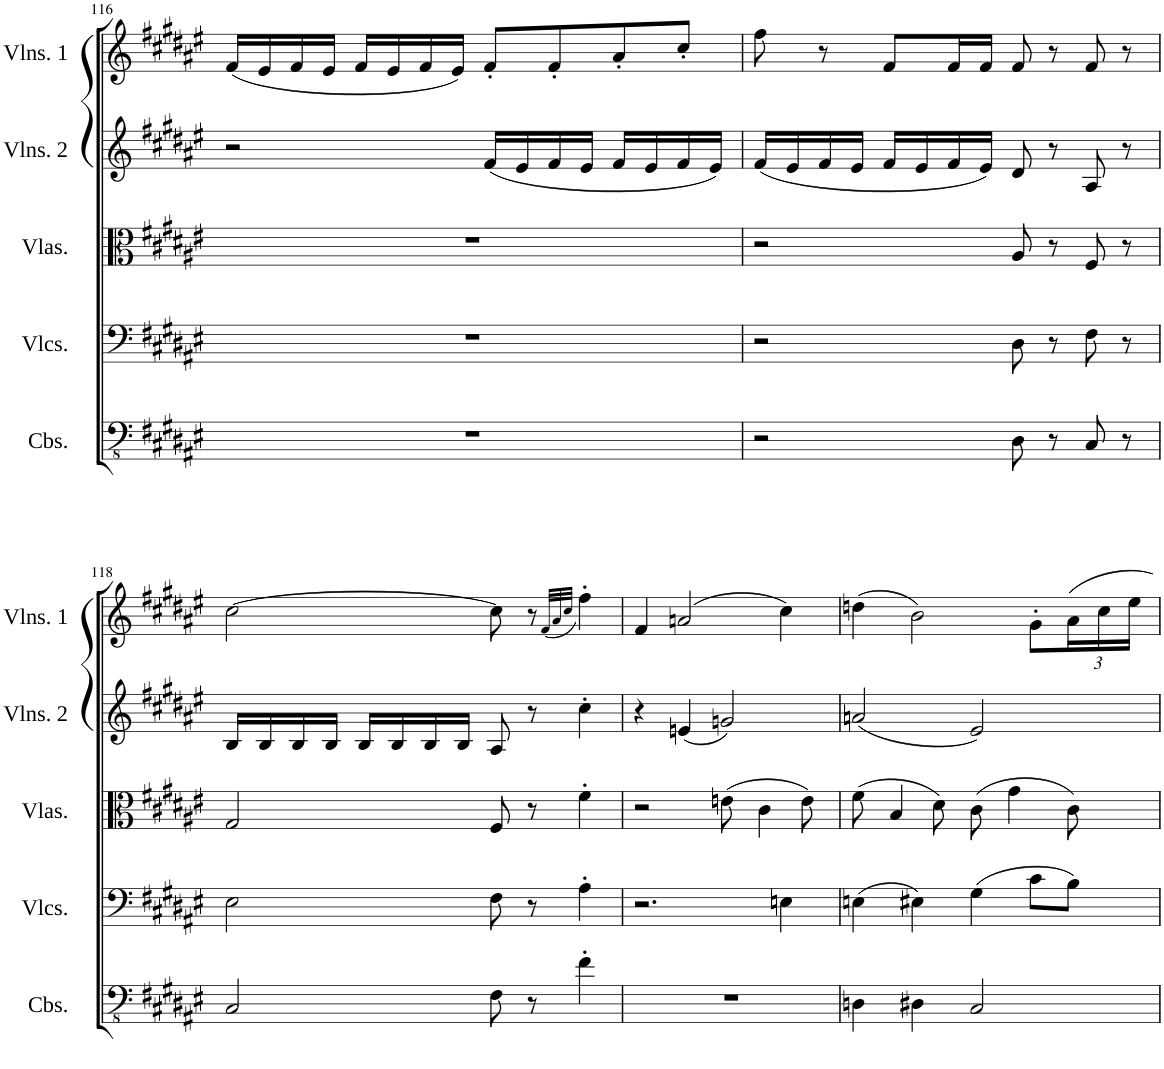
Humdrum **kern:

**kern	**kern	**kern	**kern	**kern
*part5	*part4	*part3	*part2	*part1
*staff5	*staff4	*staff3	*staff2	*staff1
*I"Contrabasses	*I"Violoncellos	*I"Violas	*I"Violins 2	*I"Violins 1
*I'Cbs.	*I'Vlcs.	*I'Vlas.	*I'Vlns. 2	*I'Vlns. 1
!!LO:PB:g=z
*clefFv4	*clefF4	*clefC3	*clefG2	*clefG2
*k[f#c#g#d#a#e#]	*k[f#c#g#d#a#e#]	*k[f#c#g#d#a#e#]	*k[f#c#g#d#a#e#]	*k[f#c#g#d#a#e#]
*M4/4	*M4/4	*M4/4	*M4/4	*M4/4
=116	=116	=116	=116	=116
1r	1r	1r	2r	(16f#/LL
.	.	.	.	16e#/
.	.	.	.	16f#/
.	.	.	.	16e#/JJ
.	.	.	.	16f#/LL
.	.	.	.	16e#/
.	.	.	.	16f#/
.	.	.	.	16e#/JJ)
.	.	.	(16f#/LL	8f#'/L
.	.	.	16e#/	.
.	.	.	16f#/	8f#'/
.	.	.	16e#/JJ	.
.	.	.	16f#/LL	8a#'/
.	.	.	16e#/	.
.	.	.	16f#/	8cc#'/J
.	.	.	16e#/JJ)	.
=117	=117	=117	=117	=117
2r	2r	2r	(16f#/LL	8ff#\
.	.	.	16e#/	.
.	.	.	16f#/	8r
.	.	.	16e#/JJ	.
.	.	.	16f#/LL	8f#/L
.	.	.	16e#/	.
.	.	.	16f#/	16f#/L
.	.	.	16e#/JJ)	16f#/JJ
8DD#\	8D#\	8A#/	8d#/	8f#/
8r	8r	8r	8r	8r
8CC#/	8F#\	8F#/	8A#/	8f#/
8r	8r	8r	8r	8r
!!LO:LB:g=z
=118	=118	=118	=118	=118
2CC#/	2E#\	2G#/	16B/LL	[2cc#\
.	.	.	16B/	.
.	.	.	16B/	.
.	.	.	16B/JJ	.
.	.	.	16B/LL	.
.	.	.	16B/	.
.	.	.	16B/	.
.	.	.	16B/JJ	.
8FF#\	8F#\	8F#/	8A#/	8cc#\]
8r	8r	8r	8r	8r
.	.	.	.	(32qf#/LLL
.	.	.	.	32qa#/
.	.	.	.	32qcc#/JJJ
4F#'\	4A#'\	4f#'\	4cc#'\	4ff#'\)
=119	=119	=119	=119	=119
1r	2.r	2r	4r	4f#/
.	.	.	(4en/	(2an/
.	.	(8en\	2gn/)	.
.	.	4c#\	.	.
.	4En\	.	.	4cc#\)
.	.	8e\)	.	.
=120	=120	=120	=120	=120
4DDn\	(4En\	(8f#\	(2an/	(4ddn\
.	.	4B/	.	.
4DD#X\	4E#X\)	.	.	2b\)
.	.	8d#\)	.	.
2CC#/	(4G#\	(8c#\	2e#/)	.
.	.	4g#\	.	.
.	8c#\L	.	.	8g#'\L
*	*	*	*	*Xbrackettup
.	8B\J)	8c#\)	.	24a#\L
.	.	.	.	24cc#\
.	.	.	.	24ee#\JJ
=	=	=	=	=
*-	*-	*-	*-	*-
